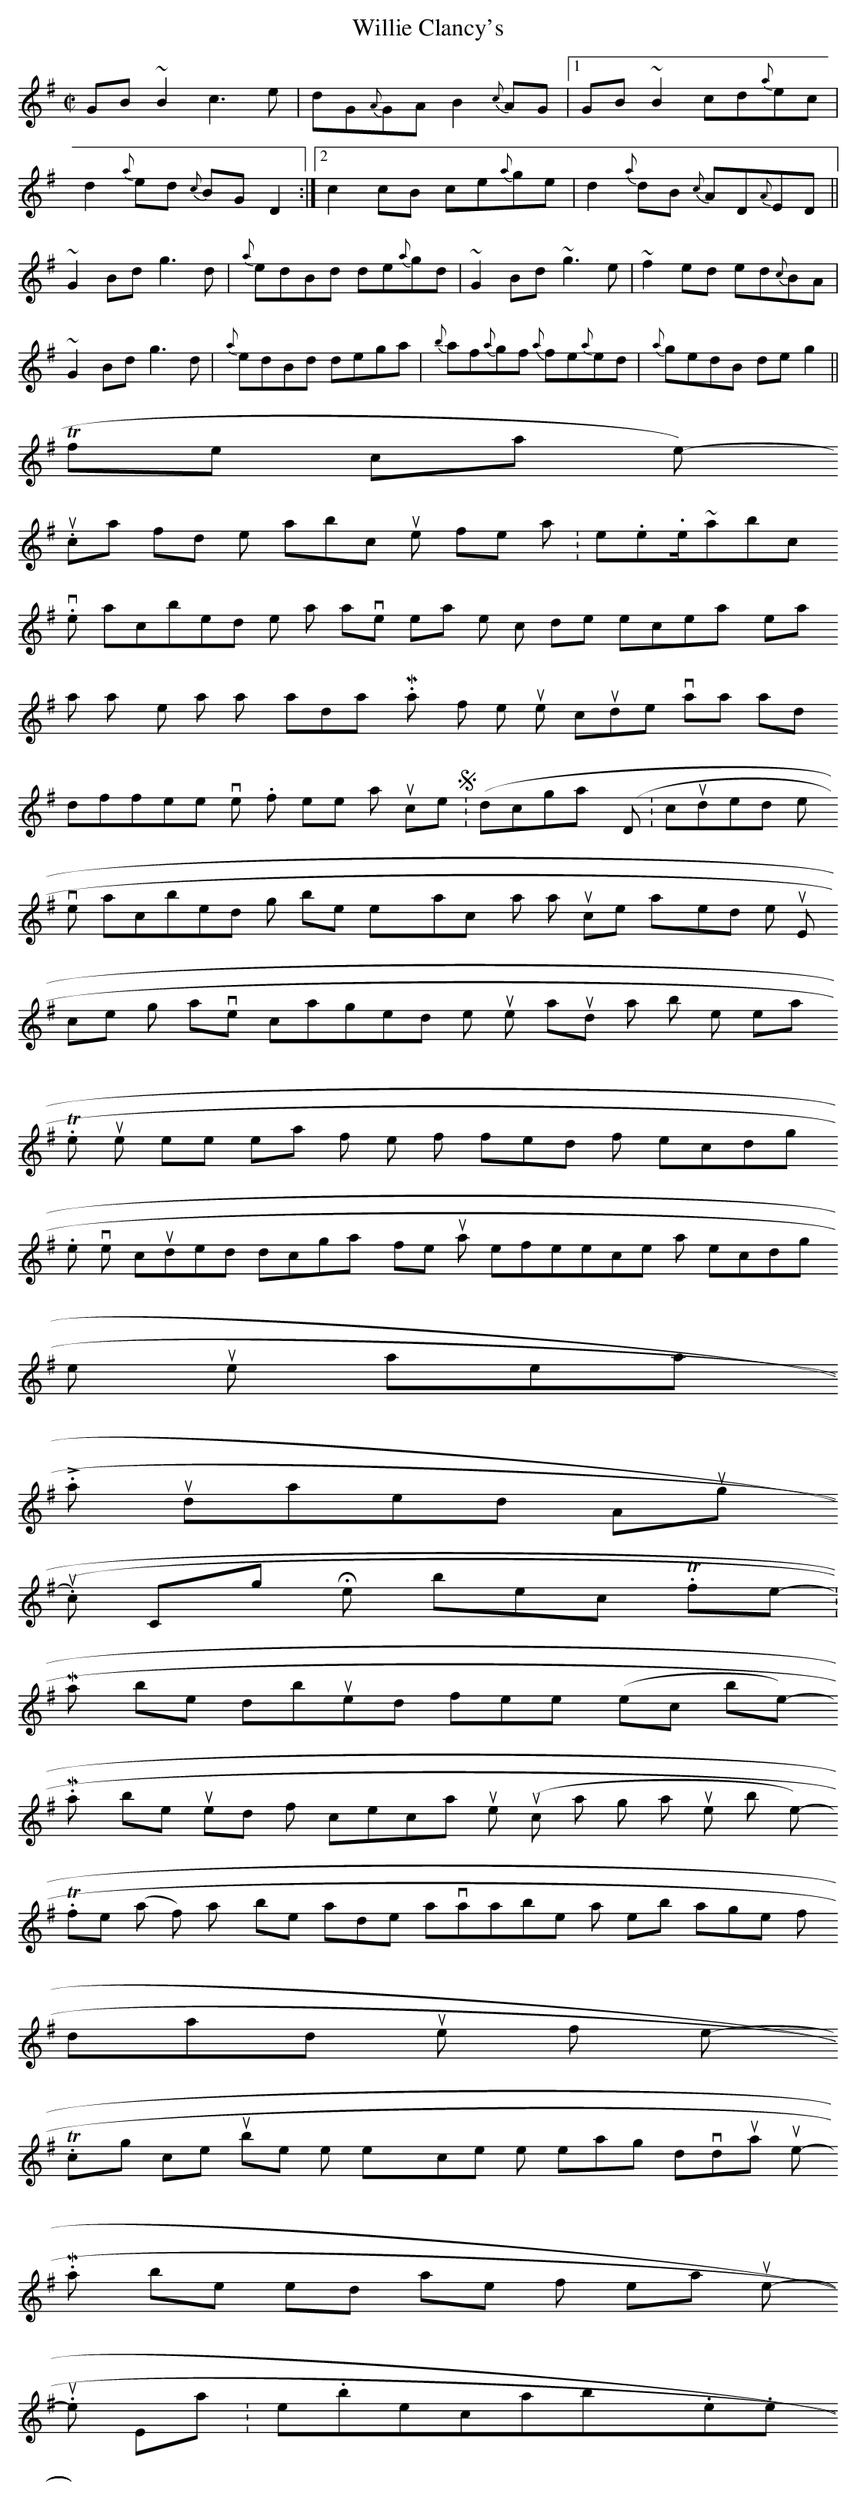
X:1
T:Willie Clancy's
M:C|
K:G
GB~B2 c3e|dG{A}GA B2{c}AG|1 GB~B2 cd{a}ec|
d2{a}ed {c}BGD2:|2 c2cB ce{a}ge|d2{a}dB {c}AD{A}ED||
~G2Bd g3d|{a}edBd de{a}gd|~G2Bd ~g3e|~f2ed ed{c}BA|
~G2Bd g3d|{a}edBd dega|{b}af{a}gf {a}fe{a}ed|{a}gedB deg2||
This file contains 99 hornpipes (#1 - #99).
You can find more abc tune files at http://home1.swipnet.se/~w-11382/abc.htm
I've transcribed them as I have learnt them, which does not necessarily mean
that I play them that way nowadays. Many of the tunes include variations and
different versions. If there is a source (S:) or discography (D:) included the
version transcribed might still not be exactly as that source played the tune,
since I might have changed the tune around a bit when I learnt it.
The tunes were learnt from sessions, from friends or from recordings.
When I've included discography, it's often just a reference to what recordings
the tune appears on.
Last updated 24 August 1998.
(c) Copyright 1996-1998 Henrik Norbeck. This file:
- May be distributed freely (with restrictions below).
- May not be used for commercial purposes (such as printing a tune book to sell).
- This file (or parts of it) may not be made available on a web page for
download without permission from me.
- This copyright notice must be kept, except when e-mailing individual tunes.
- May be printed on paper for personal use.
- Questions? E-mail: henrik.norbeck@mailbox.swipnet.se
M:C|
